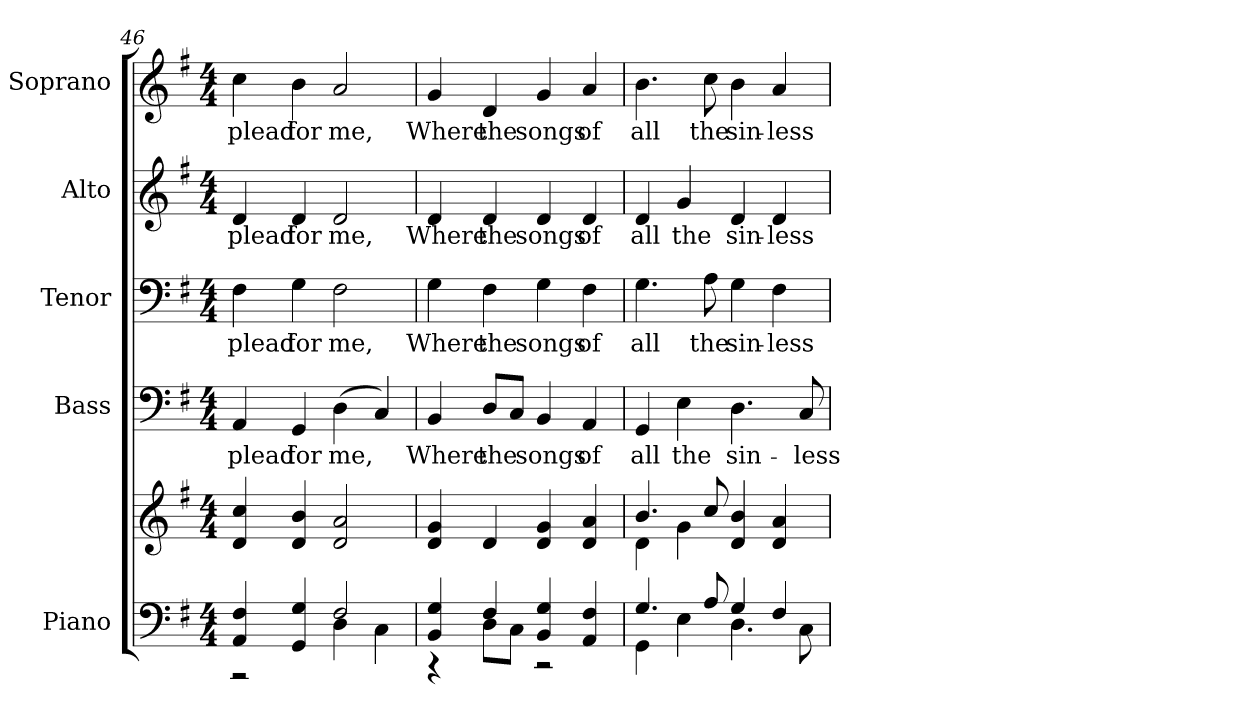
**kern	**kern	**kern	**text	**kern	**text	**kern	**text	**kern	**text
*part5	*part5	*part4	*part4	*part3	*part3	*part2	*part2	*part1	*part1
*staff6	*staff5	*staff4	*staff4	*staff3	*staff3	*staff2	*staff2	*staff1	*staff1
*I"Piano	*	*I"Bass	*	*I"Tenor	*	*I"Alto	*	*I"Soprano	*
*I'Pno.	*	*I'B.	*	*I'T.	*	*I'A.	*	*I'S.	*
*clefF4	*clefG2	*clefF4	*	*clefF4	*	*clefG2	*	*clefG2	*
*k[f#]	*k[f#]	*k[f#]	*	*k[f#]	*	*k[f#]	*	*k[f#]	*
*G:	*G:	*G:	*	*G:	*	*G:	*	*G:	*
*M4/4	*M4/4	*M4/4	*	*M4/4	*	*M4/4	*	*M4/4	*
=46	=46	=46	=46	=46	=46	=46	=46	=46	=46
*^	*	*	*	*	*	*	*	*	*
!	!	!	!	!LO:LY:b:color=#000000	!	!	!	!	!	!
!	!	!	!	!	!	!LO:LY:b:color=#000000	!	!	!	!
!	!	!	!	!	!	!	!	!LO:LY:b:color=#000000	!	!
!	!	!	!	!	!	!	!	!	!	!LO:LY:b:color=#000000
4AAi/ 4F#i	2r	4di/ 4cci	4AAi/	plead	4F#i\	plead	4di/	plead	4cci\	plead
!	!	!	!	!LO:LY:b:color=#000000	!	!	!	!	!	!
!	!	!	!	!	!	!LO:LY:b:color=#000000	!	!	!	!
!	!	!	!	!	!	!	!	!LO:LY:b:color=#000000	!	!
!	!	!	!	!	!	!	!	!	!	!LO:LY:b:color=#000000
4GGi/ 4Gi	.	4di/ 4bi	4GGi/	for	4Gi\	for	4di/	for	4bi\	for
!	!	!	!	!LO:LY:b:color=#000000	!	!	!	!	!	!
!	!	!	!	!	!	!LO:LY:b:color=#000000	!	!	!	!
!	!	!	!	!	!	!	!	!LO:LY:b:color=#000000	!	!
!	!	!	!	!	!	!	!	!	!	!LO:LY:b:color=#000000
2F#i/	4Di\	2di/ 2ai	(4Di\	me,	2F#i\	me,	2di/	me,	2ai/	me,
.	4Ci\	.	4Ci/)	.	.	.	.	.	.	.
!!LO:PB:g=z
=47	=47	=47	=47	=47	=47	=47	=47	=47	=47	=47
!	!	!	!	!LO:LY:b:color=#000000	!	!	!	!	!	!
!	!	!	!	!	!	!LO:LY:b:color=#000000	!	!	!	!
!	!	!	!	!	!	!	!	!LO:LY:b:color=#000000	!	!
!	!	!	!	!	!	!	!	!	!	!LO:LY:b:color=#000000
4BBi/ 4Gi	4r	4di/ 4gi	4BBi/	Where	4Gi\	Where	4di/	Where	4gi/	Where
!	!	!	!	!LO:LY:b:color=#000000	!	!	!	!	!	!
!	!	!	!	!	!	!LO:LY:b:color=#000000	!	!	!	!
!	!	!	!	!	!	!	!	!LO:LY:b:color=#000000	!	!
!	!	!	!	!	!	!	!	!	!	!LO:LY:b:color=#000000
4F#i/	8Di\L	4di/	8Di/L	the	4F#i\	the	4di/	the	4di/	the
.	8Ci\J	.	8Ci/J	.	.	.	.	.	.	.
!	!	!	!	!LO:LY:b:color=#000000	!	!	!	!	!	!
!	!	!	!	!	!	!LO:LY:b:color=#000000	!	!	!	!
!	!	!	!	!	!	!	!	!LO:LY:b:color=#000000	!	!
!	!	!	!	!	!	!	!	!	!	!LO:LY:b:color=#000000
4BBi/ 4Gi	2r	4di/ 4gi	4BBi/	songs	4Gi\	songs	4di/	songs	4gi/	songs
!	!	!	!	!LO:LY:b:color=#000000	!	!	!	!	!	!
!	!	!	!	!	!	!LO:LY:b:color=#000000	!	!	!	!
!	!	!	!	!	!	!	!	!LO:LY:b:color=#000000	!	!
!	!	!	!	!	!	!	!	!	!	!LO:LY:b:color=#000000
4AAi/ 4F#i	.	4di/ 4ai	4AAi/	of	4F#i\	of	4di/	of	4ai/	of
=48	=48	=48	=48	=48	=48	=48	=48	=48	=48	=48
*	*	*^	*	*	*	*	*	*	*	*
!	!	!	!	!	!LO:LY:b:color=#000000	!	!	!	!	!	!
!	!	!	!	!	!	!	!LO:LY:b:color=#000000	!	!	!	!
!	!	!	!	!	!	!	!	!	!LO:LY:b:color=#000000	!	!
!	!	!	!	!	!	!	!	!	!	!	!LO:LY:b:color=#000000
4.Gi/	4GGi\	4.bi/	4di\	4GGi/	all	4.Gi\	all	4di/	all	4.bi\	all
!	!	!	!	!	!LO:LY:b:color=#000000	!	!	!	!	!	!
!	!	!	!	!	!	!	!	!	!LO:LY:b:color=#000000	!	!
.	4Ei\	.	4gi\	4Ei\	the	.	.	4gi/	the	.	.
!	!	!	!	!	!	!	!LO:LY:b:color=#000000	!	!	!	!
!	!	!	!	!	!	!	!	!	!	!	!LO:LY:b:color=#000000
8Ai/	.	8cci/	.	.	.	8Ai\	the	.	.	8cci\	the
!	!	!	!	!	!LO:LY:b:color=#000000	!	!	!	!	!	!
!	!	!	!	!	!	!	!LO:LY:b:color=#000000	!	!	!	!
!	!	!	!	!	!	!	!	!	!LO:LY:b:color=#000000	!	!
!	!	!	!	!	!	!	!	!	!	!	!LO:LY:b:color=#000000
4Gi/	4.Di\	4di/ 4bi	2ryy	4.Di\	sin-	4Gi\	sin-	4di/	sin-	4bi\	sin-
!	!	!	!	!	!	!	!LO:LY:b:color=#000000	!	!	!	!
!	!	!	!	!	!	!	!	!	!LO:LY:b:color=#000000	!	!
!	!	!	!	!	!	!	!	!	!	!	!LO:LY:b:color=#000000
4F#i/	.	4di/ 4ai	.	.	.	4F#i\	-less	4di/	-less	4ai/	-less
!	!	!	!	!	!LO:LY:b:color=#000000	!	!	!	!	!	!
.	8Ci\	.	.	8Ci/	-less	.	.	.	.	.	.
*v	*v	*	*	*	*	*	*	*	*	*	*
*	*v	*v	*	*	*	*	*	*	*	*
=	=	=	=	=	=	=	=	=	=
*-	*-	*-	*-	*-	*-	*-	*-	*-	*-
